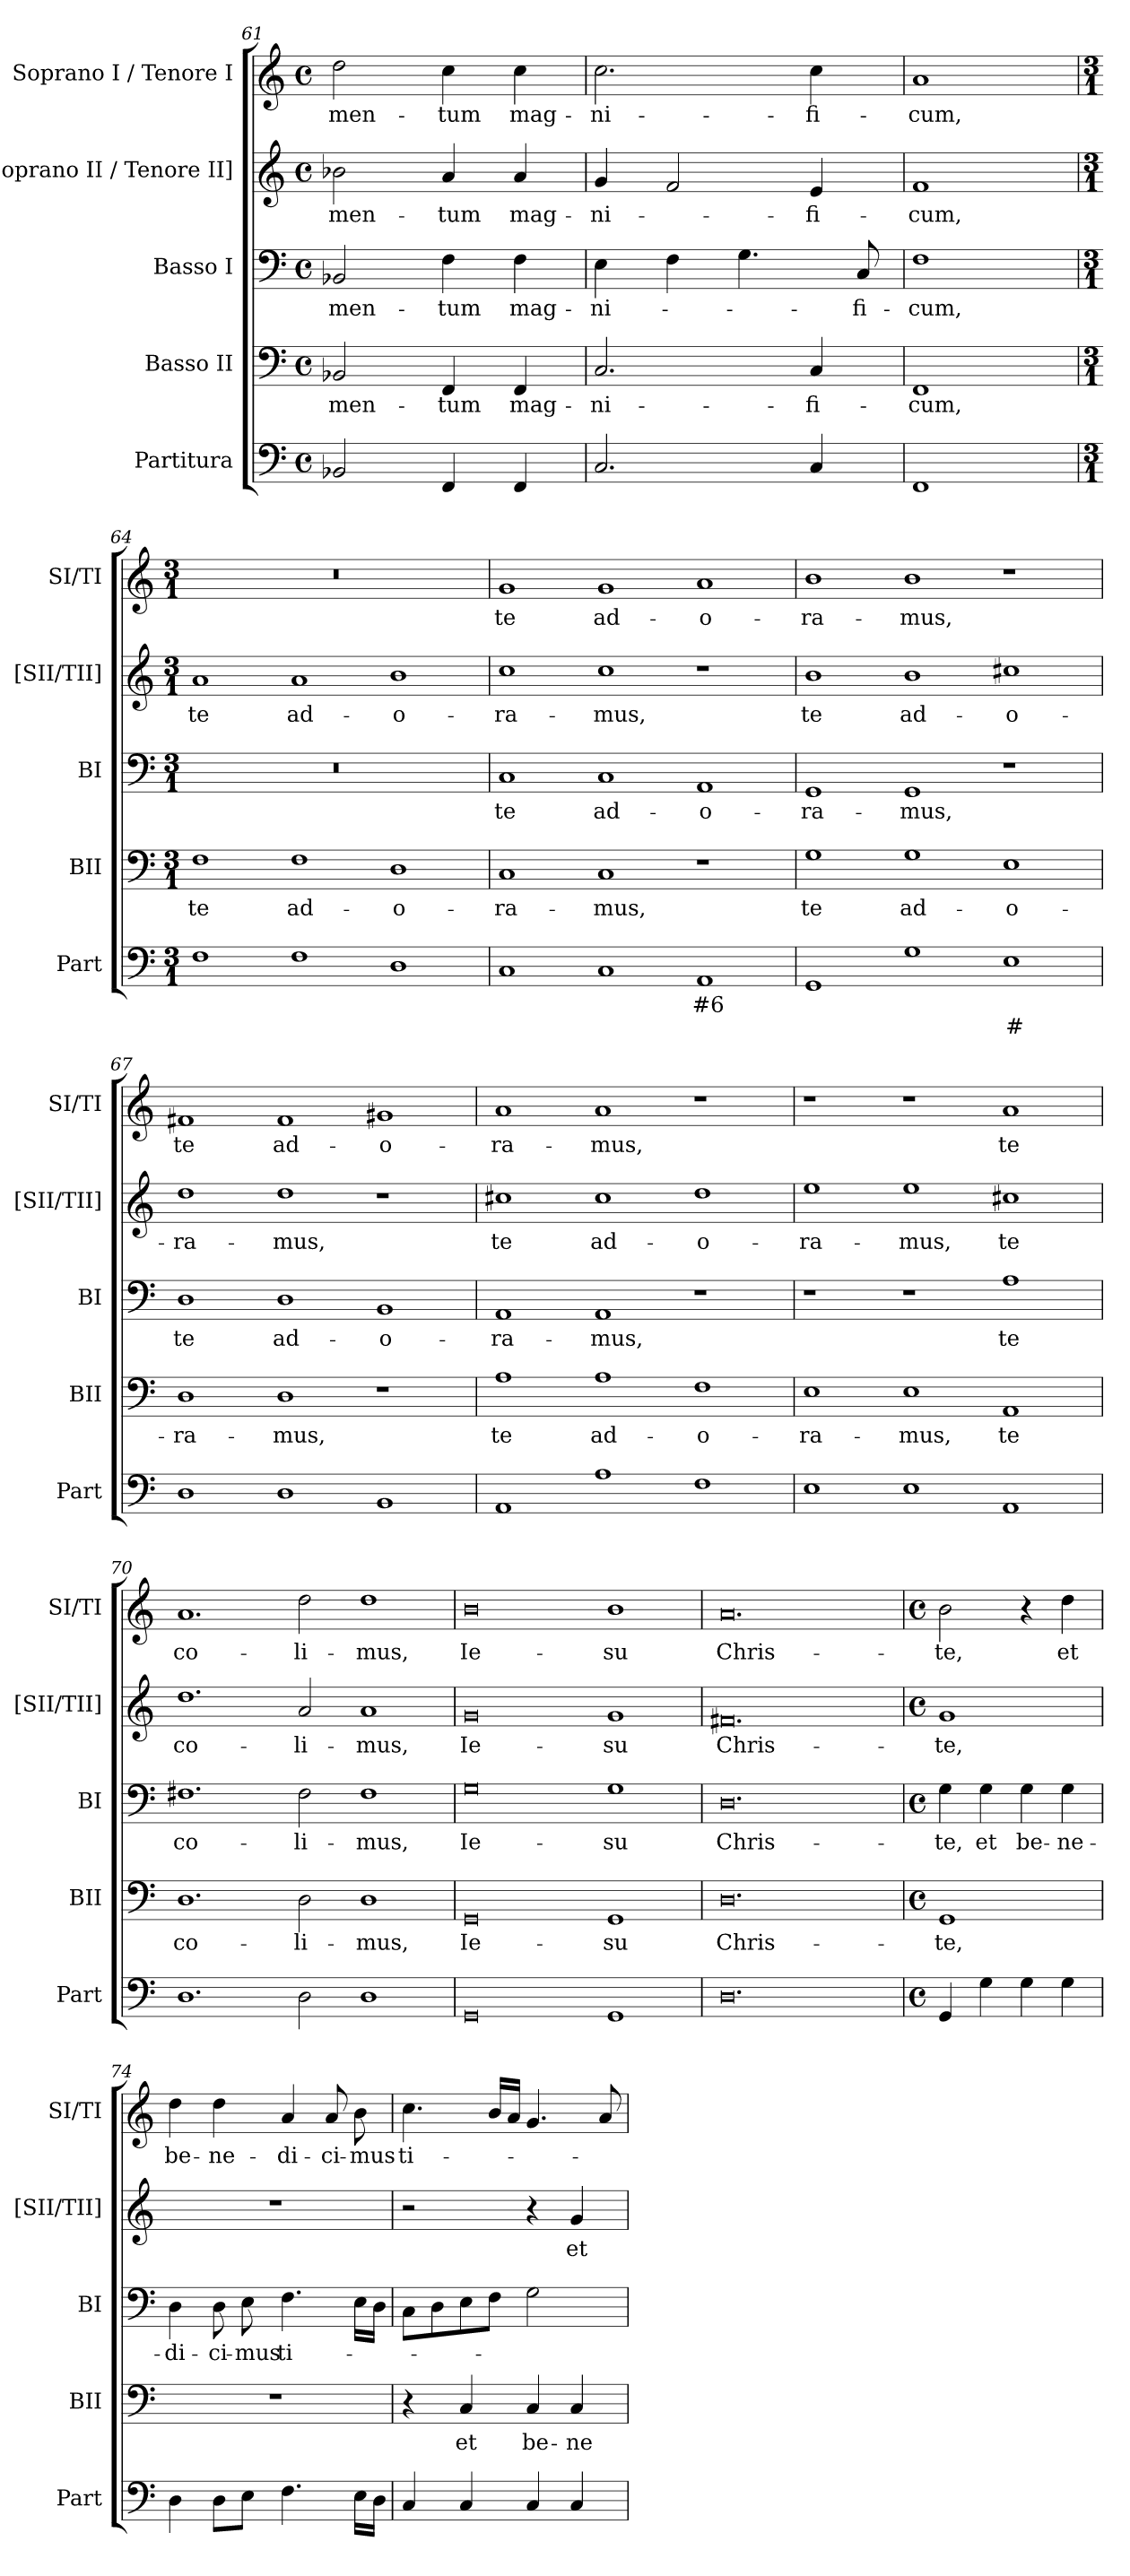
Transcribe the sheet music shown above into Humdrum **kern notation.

**kern	**text	**text	**kern	**text	**kern	**text	**kern	**text	**kern	**text
*part5	*part5	*part5	*part4	*part4	*part3	*part3	*part2	*part2	*part1	*part1
*staff5	*staff5	*staff5	*staff4	*staff4	*staff3	*staff3	*staff2	*staff2	*staff1	*staff1
*I"Partitura	*	*	*I"Basso II	*	*I"Basso I	*	*I"[Soprano II / Tenore II]	*	*I"Soprano I / Tenore I	*
*I'Part	*	*	*I'BII	*	*I'BI	*	*I'[SII/TII]	*	*I'SI/TI	*
*clefF4	*	*	*clefF4	*	*clefF4	*	*clefG2	*	*clefG2	*
*k[]	*	*	*k[]	*	*k[]	*	*k[]	*	*k[]	*
*M4/4	*	*	*M4/4	*	*M4/4	*	*M4/4	*	*M4/4	*
*met(c)	*	*	*met(c)	*	*met(c)	*	*met(c)	*	*met(c)	*
=61	=61	=61	=61	=61	=61	=61	=61	=61	=61	=61
2BB-X/	.	.	2BB-X/	-men-	2BB-X/	-men-	2b-X\	-men-	2dd\	-men-
4FF/	.	.	4FF/	-tum	4F\	-tum	4a/	-tum	4cc\	-tum
4FF/	.	.	4FF/	mag-	4F\	mag-	4a/	mag-	4cc\	mag-
=62	=62	=62	=62	=62	=62	=62	=62	=62	=62	=62
2.C/	.	.	2.C/	-ni-	4E\	-ni-	4g/	-ni-	2.cc\	-ni-
.	.	.	.	.	4F\	.	2f/	.	.	.
.	.	.	.	.	4.G\	.	.	.	.	.
4C/	.	.	4C/	-fi-	.	.	4e/	-fi-	4cc\	-fi-
.	.	.	.	.	8C/	-fi-	.	.	.	.
=63	=63	=63	=63	=63	=63	=63	=63	=63	=63	=63
1FF	.	.	1FF	-cum,	1F	-cum,	1f	-cum,	1a	-cum,
=64	=64	=64	=64	=64	=64	=64	=64	=64	=64	=64
*M3/1	*	*	*M3/1	*	*M3/1	*	*M3/1	*	*M3/1	*
*	*	*	*	*	*	*	*	*	*MM480	*
1F	.	.	1F	te	0.r	.	1a	te	0.r	.
1F	.	.	1F	ad-	.	.	1a	ad-	.	.
1D>	.	.	1D	-o-	.	.	1b	-o-	.	.
=65	=65	=65	=65	=65	=65	=65	=65	=65	=65	=65
1C	.	.	1C	-ra-	1C	te	1cc	-ra-	1g	te
1C	.	.	1C	-mus,	1C	ad-	1cc	-mus,	1g	ad-
1AA	#6	.	1r	.	1AA	-o-	1r	.	1a	-o-
=66	=66	=66	=66	=66	=66	=66	=66	=66	=66	=66
1GG	.	.	1G	te	1GG	-ra-	1b	te	1b	-ra-
1G	.	.	1G	ad-	1GG	-mus,	1b	ad-	1b	-mus,
1E>	.	#	1E	-o-	1r	.	1cc#X	-o-	1r	.
=67	=67	=67	=67	=67	=67	=67	=67	=67	=67	=67
1D	.	.	1D	-ra-	1D	te	1dd	-ra-	1f#X	te
1D	.	.	1D	-mus,	1D	ad-	1dd	-mus,	1f#	ad-
1BB>	.	.	1r	.	1BB	-o-	1r	.	1g#X	-o-
=68	=68	=68	=68	=68	=68	=68	=68	=68	=68	=68
1AA	.	.	1A	te	1AA	-ra-	1cc#X	te	1a	-ra-
1A	.	.	1A	ad-	1AA	-mus,	1cc#	ad-	1a	-mus,
1F>	.	.	1F	-o-	1r	.	1dd	-o-	1r	.
=69	=69	=69	=69	=69	=69	=69	=69	=69	=69	=69
1E	.	.	1E	-ra-	1r	.	1ee	-ra-	1r	.
1E	.	.	1E	-mus,	1r	.	1ee	-mus,	1r	.
1AA	.	.	1AA	te	1A	te	1cc#X	te	1a	te
=70	=70	=70	=70	=70	=70	=70	=70	=70	=70	=70
1.D	.	.	1.D	co-	1.F#X	co-	1.dd	co-	1.a	co-
2D\	.	.	2D\	-li-	2F#\	-li-	2a/	-li-	2dd\	-li-
1D	.	.	1D	-mus,	1F#	-mus,	1a	-mus,	1dd	-mus,
=71	=71	=71	=71	=71	=71	=71	=71	=71	=71	=71
0GG	.	.	0GG	Ie-	0G	Ie-	0g	Ie-	0b	Ie-
1GG	.	.	1GG	-su	1G	-su	1g	-su	1b	-su
=72	=72	=72	=72	=72	=72	=72	=72	=72	=72	=72
0.D	.	.	0.D	Chris-	0.D	Chris-	0.f#X	Chris-	0.a	Chris-
=73	=73	=73	=73	=73	=73	=73	=73	=73	=73	=73
*M4/4	*	*	*M4/4	*	*M4/4	*	*M4/4	*	*M4/4	*
*met(c)	*	*	*met(c)	*	*met(c)	*	*met(c)	*	*met(c)	*
*	*	*	*	*	*	*	*	*	*MM120	*
4GG/	.	.	1GG	-te,	4G\	-te,	1g	-te,	2b\	-te,
4G\	.	.	.	.	4G\	et	.	.	.	.
4G\	.	.	.	.	4G\	be-	.	.	4r	.
4G\	.	.	.	.	4G\	-ne-	.	.	4dd\	et
=74	=74	=74	=74	=74	=74	=74	=74	=74	=74	=74
4D\	.	.	1r	.	4D\	-di-	1r	.	4dd\	be-
8D\L	.	.	.	.	8D\	-ci-	.	.	4dd\	-ne-
8E\J	.	.	.	.	8E\	-mus	.	.	.	.
4.F\	.	.	.	.	4.F\	ti-	.	.	4a/	-di-
.	.	.	.	.	.	.	.	.	8a/	-ci-
16E\LL	.	.	.	.	16E\LL	.	.	.	8b\	-mus
16D\JJ	.	.	.	.	16D\JJ	.	.	.	.	.
=75	=75	=75	=75	=75	=75	=75	=75	=75	=75	=75
4C/	.	.	4r	.	8C\L	.	2r	.	4.cc\	ti-
.	.	.	.	.	8D\	.	.	.	.	.
4C/	.	.	4C/	et	8E\	.	.	.	.	.
.	.	.	.	.	8F\J	.	.	.	16b/LL	.
.	.	.	.	.	.	.	.	.	16a/JJ	.
4C/	.	.	4C/	be-	2G\	.	4r	.	4.g/	.
4C/	.	.	4C/	-ne-	.	.	4g/	et	.	.
.	.	.	.	.	.	.	.	.	8a/	.
=	=	=	=	=	=	=	=	=	=	=
*-	*-	*-	*-	*-	*-	*-	*-	*-	*-	*-
